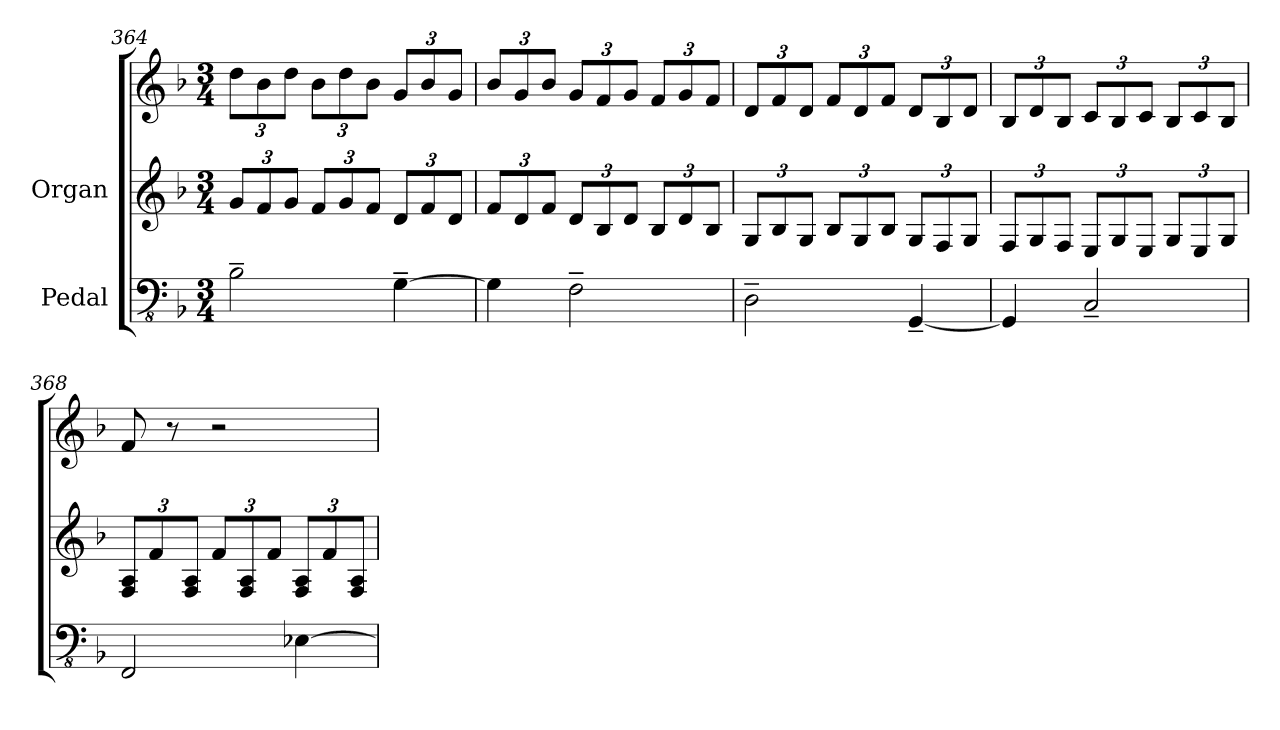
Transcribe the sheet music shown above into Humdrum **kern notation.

**kern	**kern	**kern
*part2	*part1	*part1
*staff3	*staff2	*staff1
*I"Pedal	*I"Organ	*
*clefFv4	*clefG2	*clefG2
*k[b-]	*k[b-]	*k[b-]
*M3/4	*M3/4	*M3/4
*	*Xbrackettup	*Xbrackettup
=364	=364	=364
2BB-~\	12g/L	12dd\L
.	12f/	12b-\
.	12g/J	12dd\J
.	12f/L	12b-\L
.	12g/	12dd\
.	12f/J	12b-\J
[4GG~\	12d/L	12g/L
.	12f/	12b-/
.	12d/J	12g/J
=365	=365	=365
4GG\]	12f/L	12b-/L
.	12d/	12g/
.	12f/J	12b-/J
2FF~\	12d/L	12g/L
.	12B-/	12f/
.	12d/J	12g/J
.	12B-/L	12f/L
.	12d/	12g/
.	12B-/J	12f/J
=366	=366	=366
2DD~\	12G/L	12d/L
.	12B-/	12f/
.	12G/J	12d/J
.	12B-/L	12f/L
.	12G/	12d/
.	12B-/J	12f/J
[4GGG~/	12G/L	12d/L
.	12F/	12B-/
.	12G/J	12d/J
!!LO:LB:g=z
=367	=367	=367
4GGG/]	12F/L	12B-/L
.	12G/	12d/
.	12F/J	12B-/J
2CC~/	12E/L	12c/L
.	12G/	12B-/
.	12E/J	12c/J
.	12G/L	12B-/L
.	12E/	12c/
.	12G/J	12B-/J
=368	=368	=368
2FFF/	12F/ 12A/L	8f/
.	12f/	.
.	.	8r
.	12F/ 12A/J	.
.	12f/L	2r
.	12F/ 12A/	.
.	12f/J	.
[4EE-X\	12F/ 12A/L	.
.	12f/	.
.	12F/ 12A/J	.
=	=	=
*-	*-	*-
